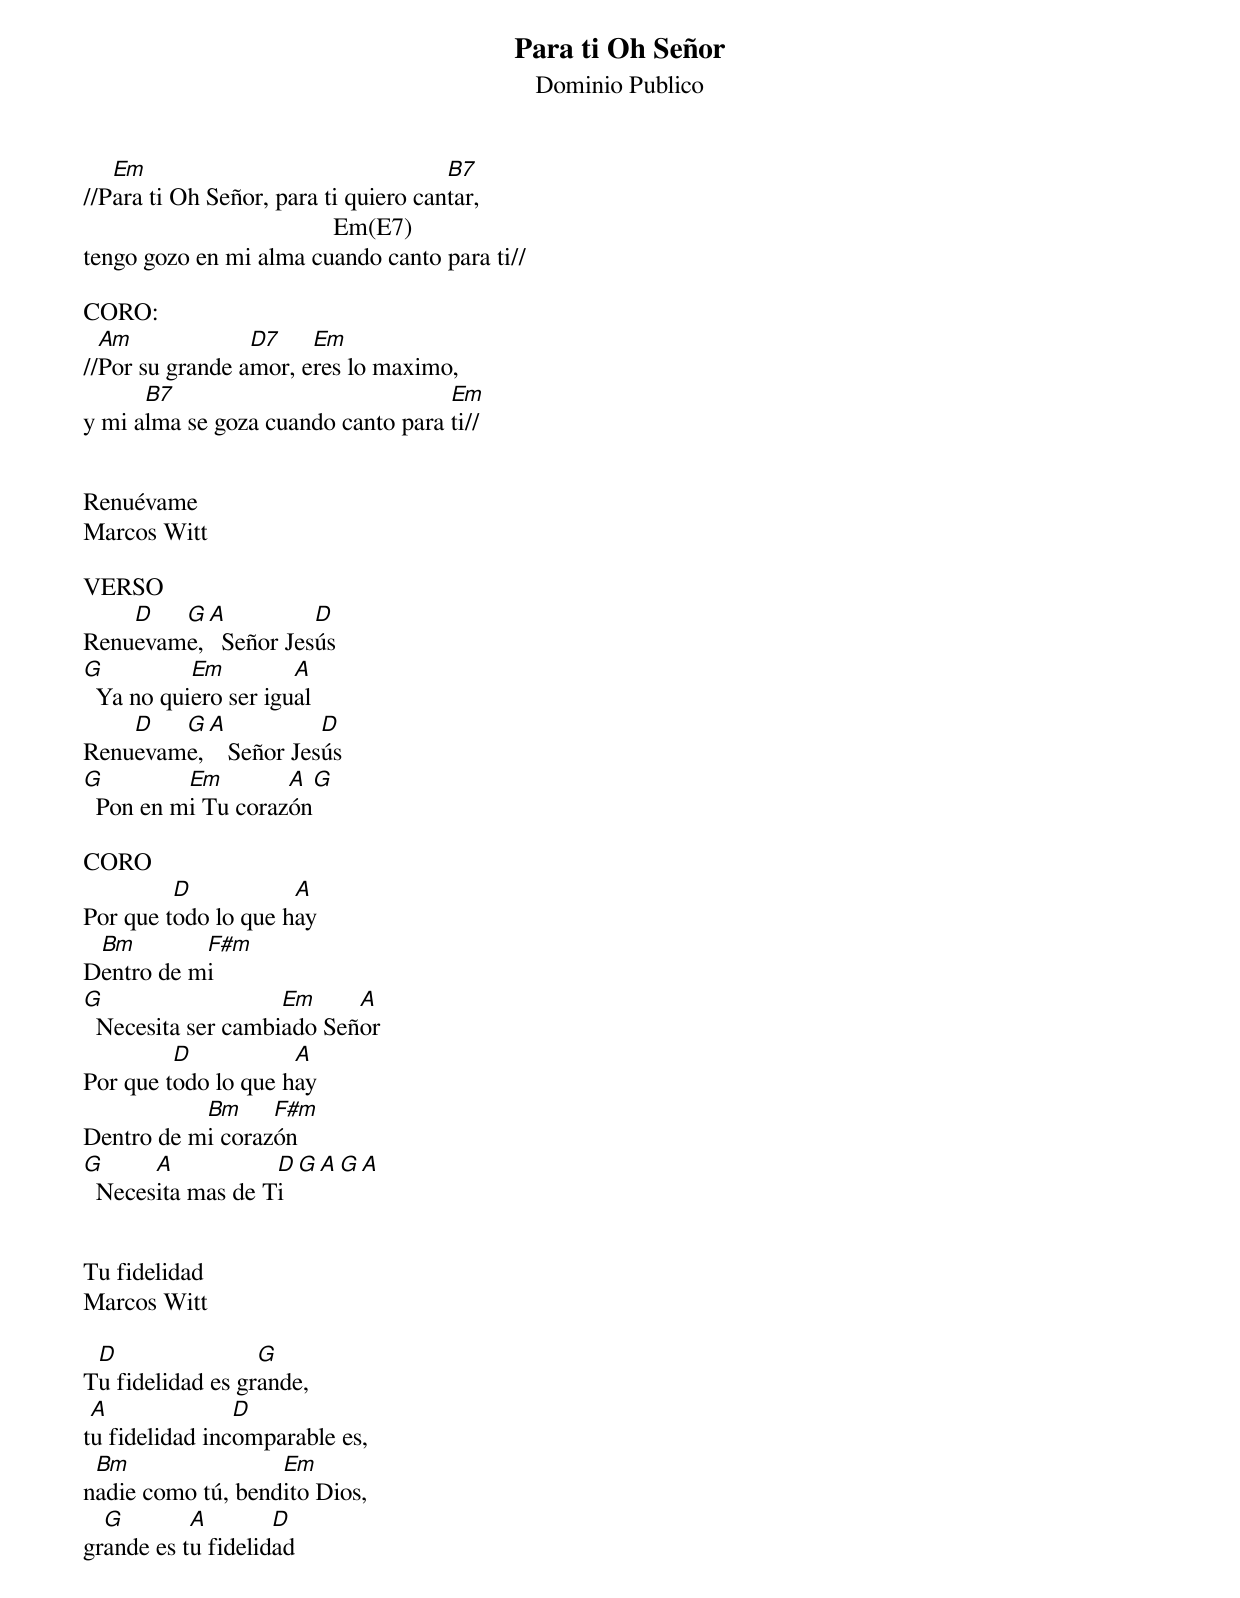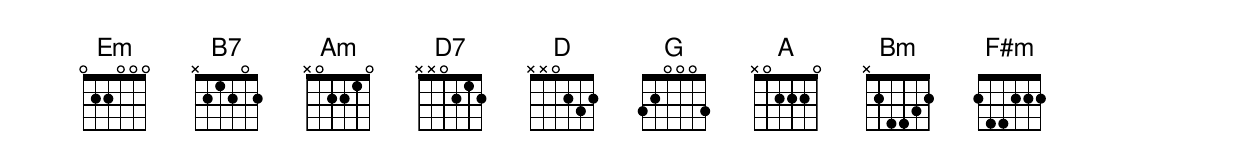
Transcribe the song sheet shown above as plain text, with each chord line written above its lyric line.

Para ti Oh Señor
Dominio Publico

   Em                                 B7
//Para ti Oh Señor, para ti quiero cantar,
                                        Em(E7)
tengo gozo en mi alma cuando canto para ti//

CORO:
  Am             D7    Em
//Por su grande amor, eres lo maximo,
      B7                            Em
y mi alma se goza cuando canto para ti//


Renuévame
Marcos Witt

VERSO
    D   G A          D
Renuevame,  Señor Jesús
G          Em         A
  Ya no quiero ser igual
    D   G A           D
Renuevame,   Señor Jesús
G         Em        A  G
  Pon en mi Tu corazón

CORO
         D           A
Por que todo lo que hay
 Bm        F#m
Dentro de mi
G                   Em     A
  Necesita ser cambiado Señor
         D           A
Por que todo lo que hay
           Bm     F#m
Dentro de mi corazón
G      A           D  G A  G A
  Necesita mas de Ti


Tu fidelidad
Marcos Witt

 D                G
Tu fidelidad es grande,
 A              D
tu fidelidad incomparable es,
 Bm                Em
nadie como tú, bendito Dios,
  G        A        D
grande es tu fidelidad
